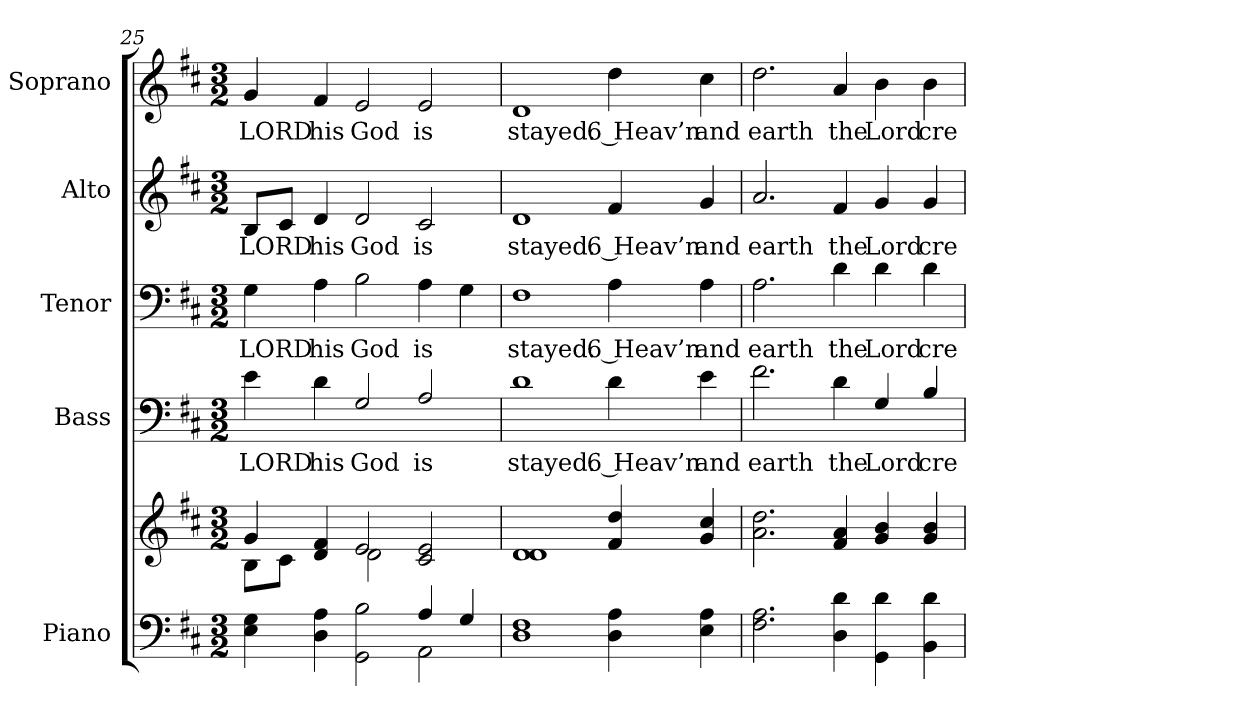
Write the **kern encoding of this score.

**kern	**kern	**kern	**text	**kern	**text	**kern	**text	**kern	**text
*part5	*part5	*part4	*part4	*part3	*part3	*part2	*part2	*part1	*part1
*staff6	*staff5	*staff4	*staff4	*staff3	*staff3	*staff2	*staff2	*staff1	*staff1
*I"Piano	*	*I"Bass	*	*I"Tenor	*	*I"Alto	*	*I"Soprano	*
*I'Pno.	*	*I'B.	*	*I'T.	*	*I'A.	*	*I'S.	*
!!LO:PB:g=z
*clefF4	*clefG2	*clefF4	*	*clefF4	*	*clefG2	*	*clefG2	*
*	*	*ITrd7c12	*	*	*	*	*	*	*
*k[f#c#]	*k[f#c#]	*k[f#c#]	*	*k[f#c#]	*	*k[f#c#]	*	*k[f#c#]	*
*D:	*D:	*D:	*	*D:	*	*D:	*	*D:	*
*M3/2	*M3/2	*M3/2	*	*M3/2	*	*M3/2	*	*M3/2	*
=25	=25	=25	=25	=25	=25	=25	=25	=25	=25
*^	*^	*	*	*	*	*	*	*	*
!	!	!	!	!	!LO:LY:b:color=#000000	!	!	!	!	!	!
!	!	!	!	!	!	!	!LO:LY:b:color=#000000	!	!	!	!
!	!	!	!	!	!	!	!	!	!LO:LY:b:color=#000000	!	!
!	!	!	!	!	!	!	!	!	!	!	!LO:LY:b:color=#000000
4Ei\ 4Gi	1ryy	4gi/	8Bi\L	4Ei\	LORD	4Gi\	LORD	8Bi/L	LORD	4gi/	LORD
.	.	.	8c#i\J	.	.	.	.	8c#i/J	.	.	.
!	!	!	!	!	!LO:LY:b:color=#000000	!	!	!	!	!	!
!	!	!	!	!	!	!	!LO:LY:b:color=#000000	!	!	!	!
!	!	!	!	!	!	!	!	!	!LO:LY:b:color=#000000	!	!
!	!	!	!	!	!	!	!	!	!	!	!LO:LY:b:color=#000000
4Di\ 4Ai	.	4di/ 4f#i	4ryy	4Di\	his	4Ai\	his	4di/	his	4f#i/	his
!	!	!	!	!	!LO:LY:b:color=#000000	!	!	!	!	!	!
!	!	!	!	!	!	!	!LO:LY:b:color=#000000	!	!	!	!
!	!	!	!	!	!	!	!	!	!LO:LY:b:color=#000000	!	!
!	!	!	!	!	!	!	!	!	!	!	!LO:LY:b:color=#000000
2GGi\ 2Bi	.	2ei/	2di\	2GGi/	God	2Bi\	God	2di/	God	2ei/	God
!	!	!	!	!	!LO:LY:b:color=#000000	!	!	!	!	!	!
!	!	!	!	!	!	!	!LO:LY:b:color=#000000	!	!	!	!
!	!	!	!	!	!	!	!	!	!LO:LY:b:color=#000000	!	!
!	!	!	!	!	!	!	!	!	!	!	!LO:LY:b:color=#000000
4Ai/	2AAi\	2c#i/ 2ei	2ryy	2AAi/	is	4Ai\	is	2c#i/	is	2ei/	is
4Gi/	.	.	.	.	.	4Gi\	.	.	.	.	.
*v	*v	*	*	*	*	*	*	*	*	*	*
*	*v	*v	*	*	*	*	*	*	*	*
=26	=26	=26	=26	=26	=26	=26	=26	=26	=26
!	!	!	!LO:LY:b:color=#000000	!	!	!	!	!	!
!	!	!	!	!	!LO:LY:b:color=#000000	!	!	!	!
!	!	!	!	!	!	!	!LO:LY:b:color=#000000	!	!
!	!	!	!	!	!	!	!	!	!LO:LY:b:color=#000000
1Di 1F#i	1di 1di	1Di	stayed.	1F#i	stayed.	1di	stayed.	1di	stayed.
!	!	!	!LO:LY:b:color=#000000	!	!	!	!	!	!
!	!	!	!	!	!LO:LY:b:color=#000000	!	!	!	!
!	!	!	!	!	!	!	!LO:LY:b:color=#000000	!	!
!	!	!	!	!	!	!	!	!	!LO:LY:b:color=#000000
4Di\ 4Ai	4f#i/ 4ddi	4Di\	6 Heav’n	4Ai\	6 Heav’n	4f#i/	6 Heav’n	4ddi\	6 Heav’n
!	!	!	!LO:LY:b:color=#000000	!	!	!	!	!	!
!	!	!	!	!	!LO:LY:b:color=#000000	!	!	!	!
!	!	!	!	!	!	!	!LO:LY:b:color=#000000	!	!
!	!	!	!	!	!	!	!	!	!LO:LY:b:color=#000000
4Ei\ 4Ai	4gi/ 4cc#i	4Ei\	and	4Ai\	and	4gi/	and	4cc#i\	and
!!LO:PB:g=z
=27	=27	=27	=27	=27	=27	=27	=27	=27	=27
!	!	!	!LO:LY:b:color=#000000	!	!	!	!	!	!
!	!	!	!	!	!LO:LY:b:color=#000000	!	!	!	!
!	!	!	!	!	!	!	!LO:LY:b:color=#000000	!	!
!	!	!	!	!	!	!	!	!	!LO:LY:b:color=#000000
2.F#i\ 2.Ai	2.ai\ 2.ddi	2.F#i\	earth	2.Ai\	earth	2.ai/	earth	2.ddi\	earth
!	!	!	!LO:LY:b:color=#000000	!	!	!	!	!	!
!	!	!	!	!	!LO:LY:b:color=#000000	!	!	!	!
!	!	!	!	!	!	!	!LO:LY:b:color=#000000	!	!
!	!	!	!	!	!	!	!	!	!LO:LY:b:color=#000000
4Di\ 4di	4f#i/ 4ai	4Di\	the	4di\	the	4f#i/	the	4ai/	the
!	!	!	!LO:LY:b:color=#000000	!	!	!	!	!	!
!	!	!	!	!	!LO:LY:b:color=#000000	!	!	!	!
!	!	!	!	!	!	!	!LO:LY:b:color=#000000	!	!
!	!	!	!	!	!	!	!	!	!LO:LY:b:color=#000000
4GGi\ 4di	4gi/ 4bi	4GGi/	Lord	4di\	Lord	4gi/	Lord	4bi\	Lord
!	!	!	!LO:LY:b:color=#000000	!	!	!	!	!	!
!	!	!	!	!	!LO:LY:b:color=#000000	!	!	!	!
!	!	!	!	!	!	!	!LO:LY:b:color=#000000	!	!
!	!	!	!	!	!	!	!	!	!LO:LY:b:color=#000000
4BBi\ 4di	4gi/ 4bi	4BBi/	cre-	4di\	cre-	4gi/	cre-	4bi\	cre-
=	=	=	=	=	=	=	=	=	=
*-	*-	*-	*-	*-	*-	*-	*-	*-	*-
